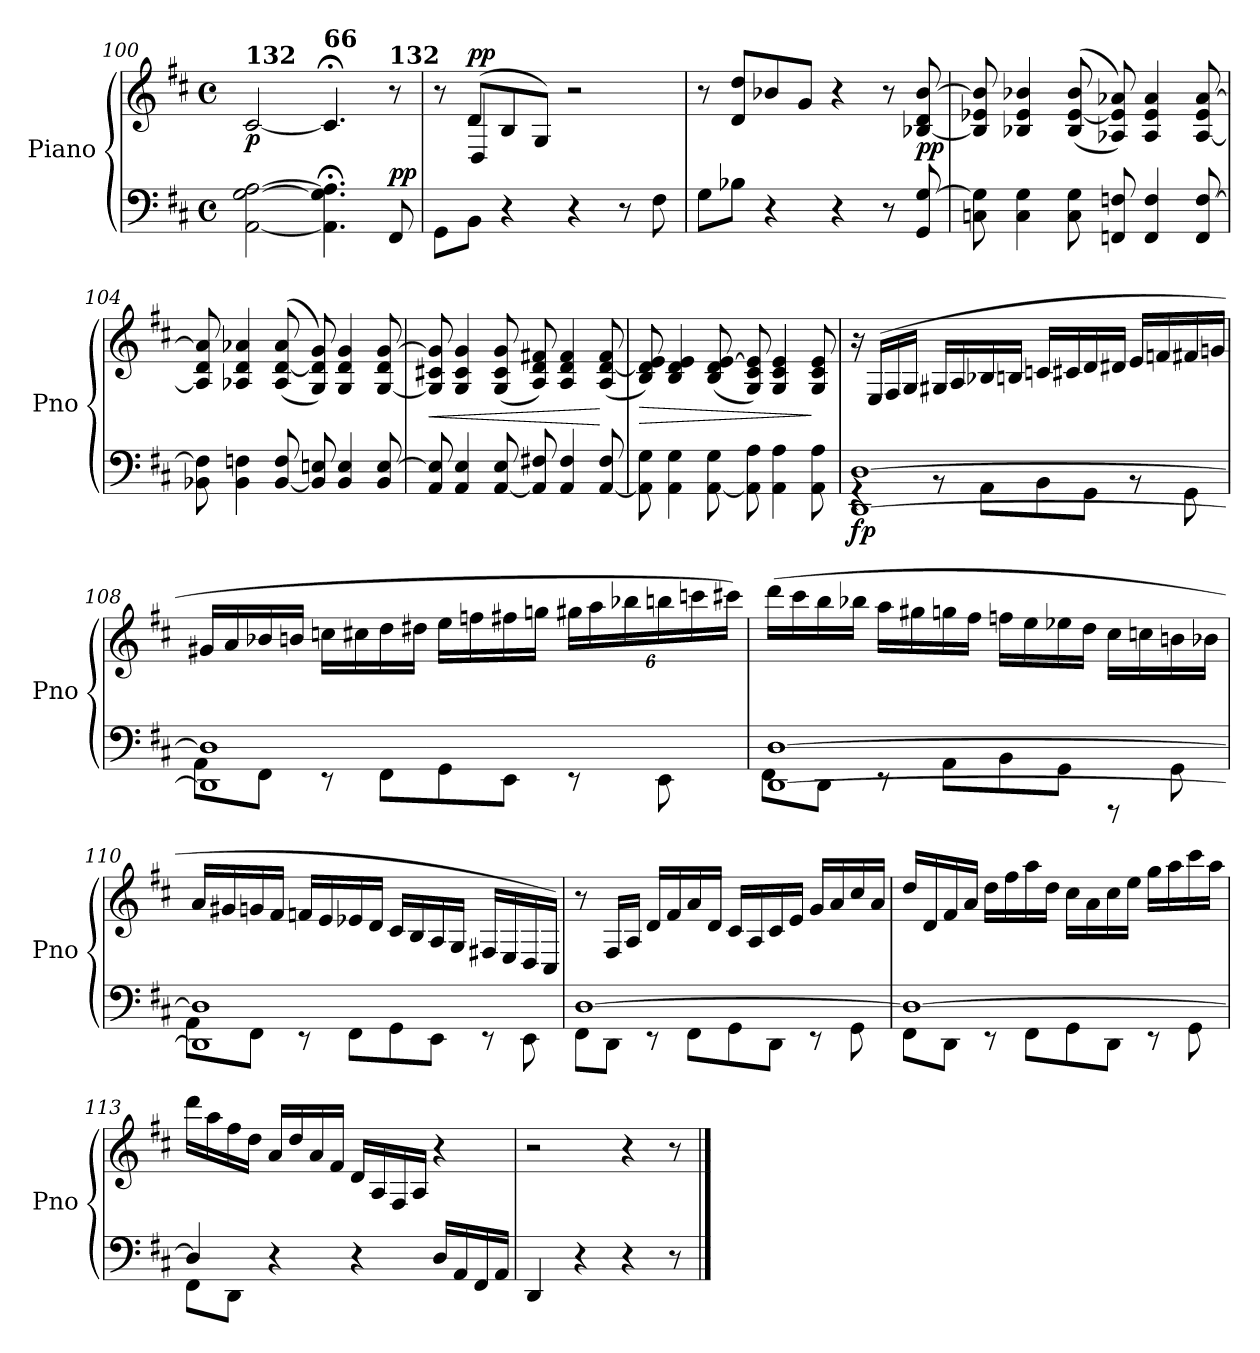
**kern	**kern	**dynam
*part1	*part1	*part1
*staff2	*staff1	*staff1/2
*I"Piano	*	*
*I'Pno	*	*
*clefF4	*clefG2	*
*k[f#c#]	*k[f#c#]	*
*D:	*D:	*
*M4/4	*M4/4	*
*met(c)	*met(c)	*
=100	=100	=100
!	!LO:TX:a:B:t=132	!
!	!	!LO:DY:b
[2AA\ [2G\ [2A\	[2c#/	p
!	!LO:TX:a:B:t=66	!
4.AA\];< 4.G\];< 4.A\];<	4.c#;</]	.
!	!LO:TX:a:B:t=132	!
!	!	!LO:DY:a=2
8FF#/	8r	pp
=101	=101	=101
*	*^	*
8GG\L	8r	8ryy	.
!	!	!	!LO:DY:a
8BB\J	(>8d/L	4D/	pp
4r	8B/	.	.
.	8G/J)	2ryy	.
4r	2r	.	.
8r	.	.	.
8F#\	.	8ryy	.
*	*v	*v	*
=102	=102	=102
8G\L	8r	.
8B-X\J	8d/ 8dd/L	.
4r	8b-X/	.
.	8g/J	.
4r	4r	.
8r	8r	.
!	!	!LO:DY:b
8GG/ [8G/	[8B-X/ 8d/ [8b-/	pp
!!LO:LB:g=z
=103	=103	=103
8Cn\ 8G\]	8B-/] 8e-X/ 8b-/]	.
4C\ 4G\	4B-X/ 4e-/ 4b-X/	.
8C\ 8G\	(>(>8B-/ [8e-/ 8b-/	.
8FFn/ 8Fn/	8A-X/ 8e-/] 8a-X/))	.
4FF/ 4F/	4A-/ 4e-/ 4a-/	.
8FF/ [8F/	[8A-/ 8e-/ [8a-/	.
=104	=104	=104
8BB-X\ 8F\]	8A-/] 8d/ 8a-/]	.
4BB-\ 4Fn\	4A-X/ 4d/ 4a-X/	.
[8BB-/ 8F/	(>(>8A-/ [8d/ 8a-/	.
8BB-/] 8En/	8G/ 8d/] 8g/))	.
4BB-/ 4E/	4G/ 4d/ 4g/	.
8BB-/ [8E/	[8G/ 8d/ [8g/	.
=105	=105	=105
!	!	!LO:HP:b
8AA/ 8E/]	8G/] 8c#X/ 8g/]	<
4AA/ 4E/	4G/ 4c#/ 4g/	.
[8AA/ 8E/	(<8G/ 8c#/ 8g/	.
8AA/] 8F#X/	8A/ 8d/ 8f#X/)	.
4AA/ 4F#/	4A/ 4d/ 4f#/	.
[8AA/ 8F#/	(>8A/ [8d/ 8f#/	[
=106	=106	=106
!	!	!LO:HP:b
8AA\] 8G\	8B/ 8d/] 8e/)	>
4AA\ 4G\	4B/ 4d/ 4e/	.
[8AA\ 8G\	(>8B/ 8d/ [8e/	.
8AA\] 8A\	8G/ 8c#/ 8e/])	.
4AA\ 4A\	4G/ 4c#/ 4e/	.
8AA\ 8A\	8G/ 8c#/ 8e/	]
!!LO:LB:g=z
=107	=107	=107
*^	*	*
!	!	!	!LO:DY:b=2
[1DD [1D	4rGG	16r	fp
.	.	(>16E/LL	.
.	.	16F#/	.
.	.	16G/JJ	.
.	8rBB	16G#X/LL	.
.	.	16A/	.
.	8AA\L	16B-X/	.
.	.	16Bn/JJ	.
.	8BB\	16cn/LL	.
.	.	16c#X/	.
.	8GG\J	16d/	.
.	.	16d#X/JJ	.
.	8rBB	16e/LL	.
.	.	16fn/	.
.	8GG\	16f#X/	.
.	.	16gn/JJ	.
!!LO:PB:g=z
=108	=108	=108	=108
1DD] 1D]	8AA\L	16g#X/LL	.
.	.	16a/	.
.	8FF#\J	16b-X/	.
.	.	16bn/JJ	.
.	8rEE	16ccn\LL	.
.	.	16cc#X\	.
.	8FF#\L	16dd\	.
.	.	16dd#X\JJ	.
.	8GG\	16ee\LL	.
.	.	16ffn\	.
.	8EE\J	16ff#X\	.
.	.	16ggn\JJ	.
*	*	*Xbrackettup	*
.	8rEE	24gg#X\LL	.
.	.	24aa\	.
.	.	24bb-X\	.
.	8EE\	24bbn\	.
.	.	24cccn\	.
.	.	24ccc#X\JJ)	.
!!LO:LB:g=z
=109	=109	=109	=109
[1DD [1D	8FF#\L	(>16ddd\LL	.
.	.	16ccc#\	.
.	8DD\J	16bb\	.
.	.	16bb-X\JJ	.
.	8rEE	16aa\LL	.
.	.	16gg#X\	.
.	8AA\L	16ggn\	.
.	.	16ff#\JJ	.
.	8BB\	16ffn\LL	.
.	.	16ee\	.
.	8GG\J	16ee-X\	.
.	.	16dd\JJ	.
.	8r	16cc#\LL	.
.	.	16ccn\	.
.	8GG\	16bn\	.
.	.	16b-X\JJ	.
=110	=110	=110	=110
1DD] 1D]	8AA\L	16a/LL	.
.	.	16g#X/	.
.	8FF#\J	16gn/	.
.	.	16f#/JJ	.
.	8rEE	16fn/LL	.
.	.	16e/	.
.	8FF#\L	16e-X/	.
.	.	16d/JJ	.
.	8GG\	16c#/LL	.
.	.	16B/	.
.	8EE\J	16A/	.
.	.	16G/JJ	.
.	8rEE	16F#X/LL	.
.	.	16E/	.
.	8EE\	16D/	.
.	.	16C#/JJ)	.
!!LO:LB:g=z
=111	=111	=111	=111
[1D	8FF#\L	8r	.
.	8DD\J	16F#/LL	.
.	.	16A/JJ	.
.	8rEE	16d/LL	.
.	.	16f#/	.
.	8FF#\L	16a/	.
.	.	16d/JJ	.
.	8GG\	16c#/LL	.
.	.	16A/	.
.	8DD\J	16c#/	.
.	.	16e/JJ	.
.	8rEE	16g/LL	.
.	.	16a/	.
.	8GG\	16cc#/	.
.	.	16a/JJ	.
=112	=112	=112	=112
1D_	8FF#\L	16dd/LL	.
.	.	16d/	.
.	8DD\J	16f#/	.
.	.	16a/JJ	.
.	8rEE	16dd\LL	.
.	.	16ff#\	.
.	8FF#\L	16aa\	.
.	.	16dd\JJ	.
.	8GG\	16cc#\LL	.
.	.	16a\	.
.	8DD\J	16cc#\	.
.	.	16ee\JJ	.
.	8rEE	16gg\LL	.
.	.	16aa\	.
.	8GG\	16ccc#\	.
.	.	16aa\JJ	.
!!LO:LB:g=z
=113	=113	=113	=113
4D/]	8FF#\L	16ddd\LL	.
.	.	16aa\	.
.	8DD\J	16ff#\	.
.	.	16dd\JJ	.
4r	2.ryy	16a/LL	.
.	.	16dd/	.
.	.	16a/	.
.	.	16f#/JJ	.
4r	.	16d/LL	.
.	.	16A/	.
.	.	16F#/	.
.	.	16A/JJ	.
16D/LL	.	4r	.
16AA/	.	.	.
16FF#/	.	.	.
16AA/JJ	.	.	.
*v	*v	*	*
=114	=114	=114
4DD/	2r	.
4r	.	.
4r	4r	.
8r	8r	.
==	==	==
*-	*-	*-
